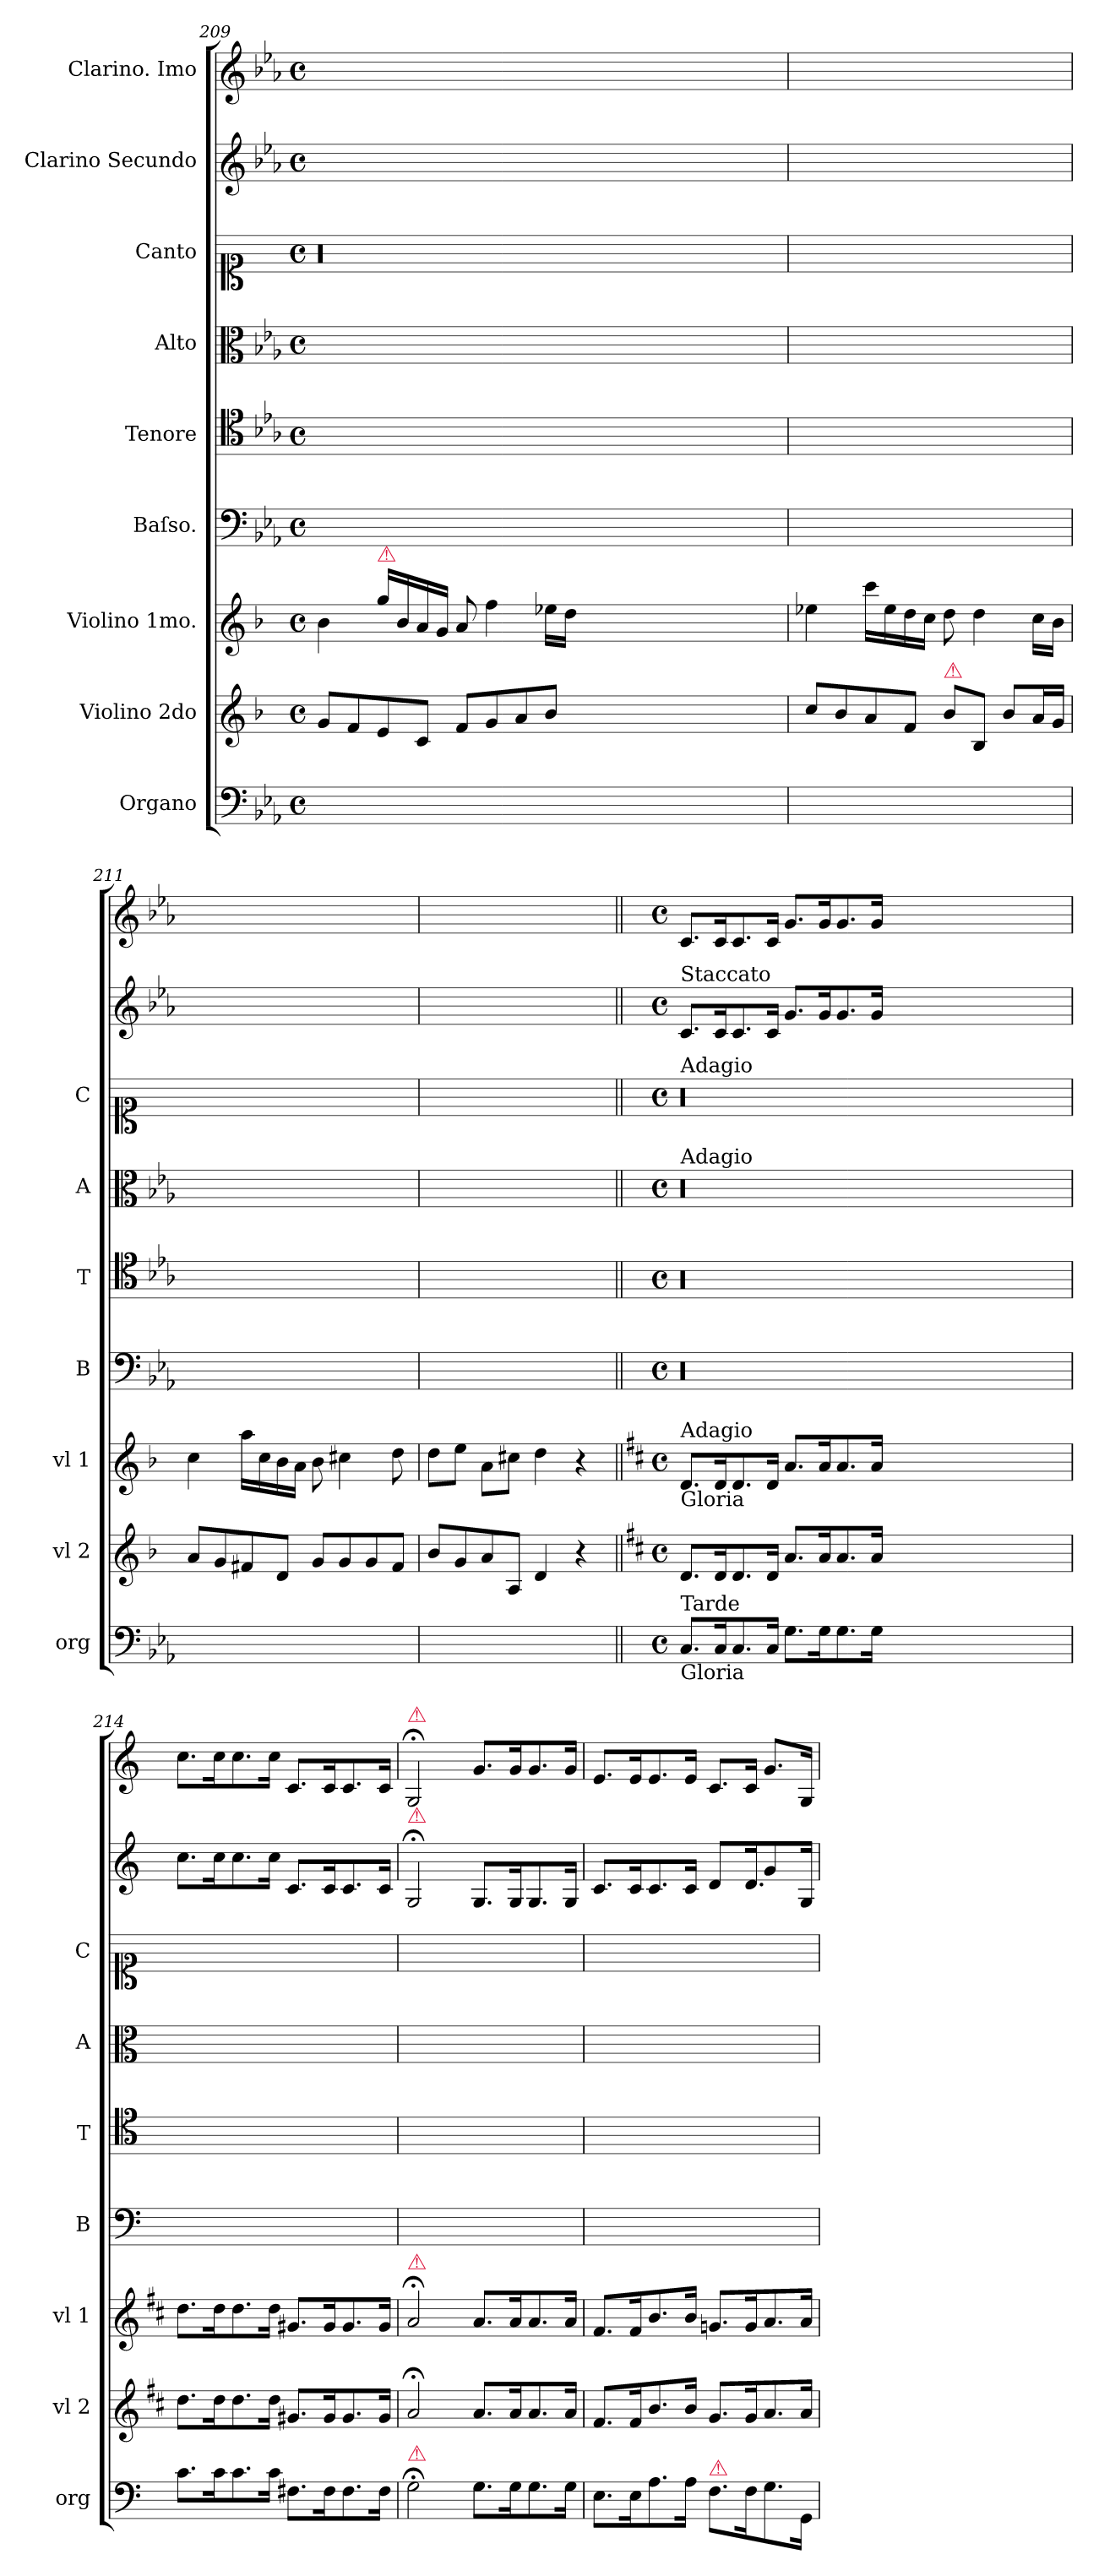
**kern	**kern	**kern	**kern	**kern	**kern	**kern	**kern	**kern
*part9	*part8	*part7	*part6	*part5	*part4	*part3	*part2	*part1
*staff9	*staff8	*staff7	*staff6	*staff5	*staff4	*staff3	*staff2	*staff1
*I"Organo	*I"Violino 2do	*I"Violino 1mo.	*I"Baſso.	*I"Tenore	*I"Alto	*I"Canto	*I"Clarino Secundo	*I"Clarino. Imo
*I'org	*I'vl 2	*I'vl 1	*I'B	*I'T	*I'A	*I'C	*	*
*clefF4	*clefG2	*clefG2	*clefF4	*clefC4	*clefC3	*clefC1	*clefG2	*clefG2
*	*ITrd1c2	*ITrd1c2	*	*	*	*	*	*
*k[b-e-a-]	*k[b-e-a-]	*k[b-e-a-]	*k[b-e-a-]	*k[b-e-a-]	*k[b-e-a-]	*k[]	*k[b-e-a-]	*k[b-e-a-]
*E-:	*E-:	*E-:	*E-:	*E-:	*E-:	*	*E-:	*E-:
*M4/4	*M4/4	*M4/4	*M4/4	*M4/4	*M4/4	*M4/4	*M4/4	*M4/4
*met(c)	*met(c)	*met(c)	*met(c)	*met(c)	*met(c)	*met(c)	*met(c)	*met(c)
=209	=209	=209	=209	=209	=209	=209	=209	=209
1ryy	8f/L	4a-\	1ryy	1ryy	1ryy	00r	1ryy	1ryy
.	8e-/	.	.	.	.	.	.	.
!	!	!LO:TX:a:color=crimson:t=⚠	!	!	!	!	!	!
.	8d/	16ff\LL	.	.	.	.	.	.
.	.	16a-/	.	.	.	.	.	.
.	8B-/J	16g/	.	.	.	.	.	.
.	.	16f/JJ	.	.	.	.	.	.
.	8e-/L	8g/	.	.	.	.	.	.
.	8f/	4ee-\	.	.	.	.	.	.
.	8g/	.	.	.	.	.	.	.
.	8a-/J	16dd-X\LL	.	.	.	.	.	.
.	.	16cc\JJ	.	.	.	.	.	.
0.ryy	0.ryy	0.ryy	0.ryy	0.ryy	0.ryy	.	0.ryy	0.ryy
=210	=210	=210	=210	=210	=210	=210	=210	=210
1ryy	8b-/L	4dd-X\	1ryy	1ryy	1ryy	1ryy	1ryy	1ryy
.	8a-/	.	.	.	.	.	.	.
.	8g/	16bb-\LL	.	.	.	.	.	.
.	.	16dd-\	.	.	.	.	.	.
.	8e-/J	16cc\	.	.	.	.	.	.
.	.	16b-\JJ	.	.	.	.	.	.
!	!LO:TX:a:color=crimson:t=⚠	!	!	!	!	!	!	!
.	8a-\L	8cc\	.	.	.	.	.	.
.	8A-/J	4cc\	.	.	.	.	.	.
.	8a-/L	.	.	.	.	.	.	.
.	16g/L	16b-\LL	.	.	.	.	.	.
.	16f/JJ	16a-\JJ	.	.	.	.	.	.
=211	=211	=211	=211	=211	=211	=211	=211	=211
1ryy	8g/L	4b-\	1ryy	1ryy	1ryy	1ryy	1ryy	1ryy
.	8f/	.	.	.	.	.	.	.
.	8en/	16gg\LL	.	.	.	.	.	.
.	.	16b-\	.	.	.	.	.	.
.	8c/J	16a-\	.	.	.	.	.	.
.	.	16g\JJ	.	.	.	.	.	.
.	8f/L	8a-\	.	.	.	.	.	.
.	8f/	4bn\	.	.	.	.	.	.
.	8f/	.	.	.	.	.	.	.
.	8e/J	8cc\	.	.	.	.	.	.
=212	=212	=212	=212	=212	=212	=212	=212	=212
1ryy	8a-/L	8cc\L	1ryy	1ryy	1ryy	1ryy	1ryy	1ryy
.	8f/	8dd\J	.	.	.	.	.	.
.	8g/	8g\L	.	.	.	.	.	.
.	8G/J	8bn\J	.	.	.	.	.	.
.	4c/	4cc\	.	.	.	.	.	.
.	4r	4r	.	.	.	.	.	.
=213||	=213||	=213||	=213||	=213||	=213||	=213||	=213||	=213||
*k[]	*k[]	*k[]	*k[]	*k[]	*k[]	*k[]	*k[]	*k[]
*C:	*C:	*C:	*C:	*C:	*C:	*C:	*C:	*C:
*M4/4	*M4/4	*M4/4	*M4/4	*M4/4	*M4/4	*M4/4	*M4/4	*M4/4
*met(c)	*met(c)	*met(c)	*met(c)	*met(c)	*met(c)	*met(c)	*met(c)	*met(c)
!	!	!	!	!	!	!	!LO:TX:a:t=Staccato	!
!	!	!	!	!	!	!LO:TX:a:t=Adagio	!	!
!	!	!	!	!	!LO:TX:a:t=Adagio	!	!	!
!	!	!LO:TX:b:t=Gloria	!	!	!	!	!	!
!	!	!LO:TX:a:t=Adagio	!	!	!	!	!	!
!LO:TX:b:t=Gloria	!	!	!	!	!	!	!	!
!LO:TX:a:t=Tarde	!	!	!	!	!	!	!	!
8.C/L	8.c/L	8.c/L	00r	00r	00r	00r	8.c/L	8.c/L
16C/K	16c/K	16c/K	.	.	.	.	16c/K	16c/K
8.C/	8.c/	8.c/	.	.	.	.	8.c/	8.c/
16C/Jk	16c/Jk	16c/Jk	.	.	.	.	16c/Jk	16c/Jk
8.G\L	8.g/L	8.g/L	.	.	.	.	8.g/L	8.g/L
16G\K	16g/K	16g/K	.	.	.	.	16g/K	16g/K
8.G\	8.g/	8.g/	.	.	.	.	8.g/	8.g/
16G\Jk	16g/Jk	16g/Jk	.	.	.	.	16g/Jk	16g/Jk
0.ryy	0.ryy	0.ryy	.	.	.	.	0.ryy	0.ryy
=214	=214	=214	=214	=214	=214	=214	=214	=214
8.c\L	8.cc\L	8.cc\L	1ryy	1ryy	1ryy	1ryy	8.cc\L	8.cc\L
16c\K	16cc\K	16cc\K	.	.	.	.	16cc\K	16cc\K
8.c\	8.cc\	8.cc\	.	.	.	.	8.cc\	8.cc\
16c\Jk	16cc\Jk	16cc\Jk	.	.	.	.	16cc\Jk	16cc\Jk
8.F#X\L	8.f#X/L	8.f#X/L	.	.	.	.	8.c/L	8.c/L
16F#\K	16f#/K	16f#/K	.	.	.	.	16c/K	16c/K
8.F#\	8.f#/	8.f#/	.	.	.	.	8.c/	8.c/
16F#\Jk	16f#/Jk	16f#/Jk	.	.	.	.	16c/Jk	16c/Jk
=215	=215	=215	=215	=215	=215	=215	=215	=215
!	!	!	!	!	!	!	!	!LO:TX:a:color=crimson:t=⚠
!	!	!	!	!	!	!	!LO:TX:a:color=crimson:t=⚠	!
!	!	!LO:TX:a:color=crimson:t=⚠	!	!	!	!	!	!
!LO:TX:a:color=crimson:t=⚠	!	!	!	!	!	!	!	!
2G;<\	2g;</	2g;</	1ryy	1ryy	1ryy	1ryy	2G;</	2G;</
8.G\L	8.g/L	8.g/L	.	.	.	.	8.G/L	8.g/L
16G\K	16g/K	16g/K	.	.	.	.	16G/K	16g/K
8.G\	8.g/	8.g/	.	.	.	.	8.G/	8.g/
16G\Jk	16g/Jk	16g/Jk	.	.	.	.	16G/Jk	16g/Jk
=216	=216	=216	=216	=216	=216	=216	=216	=216
8.E\L	8.e/L	8.e/L	1ryy	1ryy	1ryy	1ryy	8.c/L	8.e/L
16E\K	16e/K	16e/K	.	.	.	.	16c/K	16e/K
8.A\	8.a/	8.a/	.	.	.	.	8.c/	8.e/
16A\Jk	16a/Jk	16a/Jk	.	.	.	.	16c/Jk	16e/Jk
!LO:TX:a:color=crimson:t=⚠	!	!	!	!	!	!	!	!
!	!	!	!	!	!	!	!LO:N:vis=8	!
8.F\L	8.f/L	8.fn/L	.	.	.	.	8.d/L	8.c/L
!	!	!	!	!	!	!	!LO:N:vis=16.	!
16F\K	16f/K	16f/K	.	.	.	.	16d/K	16c/Jk
!	!	!	!	!	!	!	!LO:N:vis=8	!
8.G\	8.g/	8.g/	.	.	.	.	8.g/	8.g/L
16GG/Jk	16g/Jk	16g/Jk	.	.	.	.	16G/Jk	16G/Jk
=	=	=	=	=	=	=	=	=
*-	*-	*-	*-	*-	*-	*-	*-	*-
